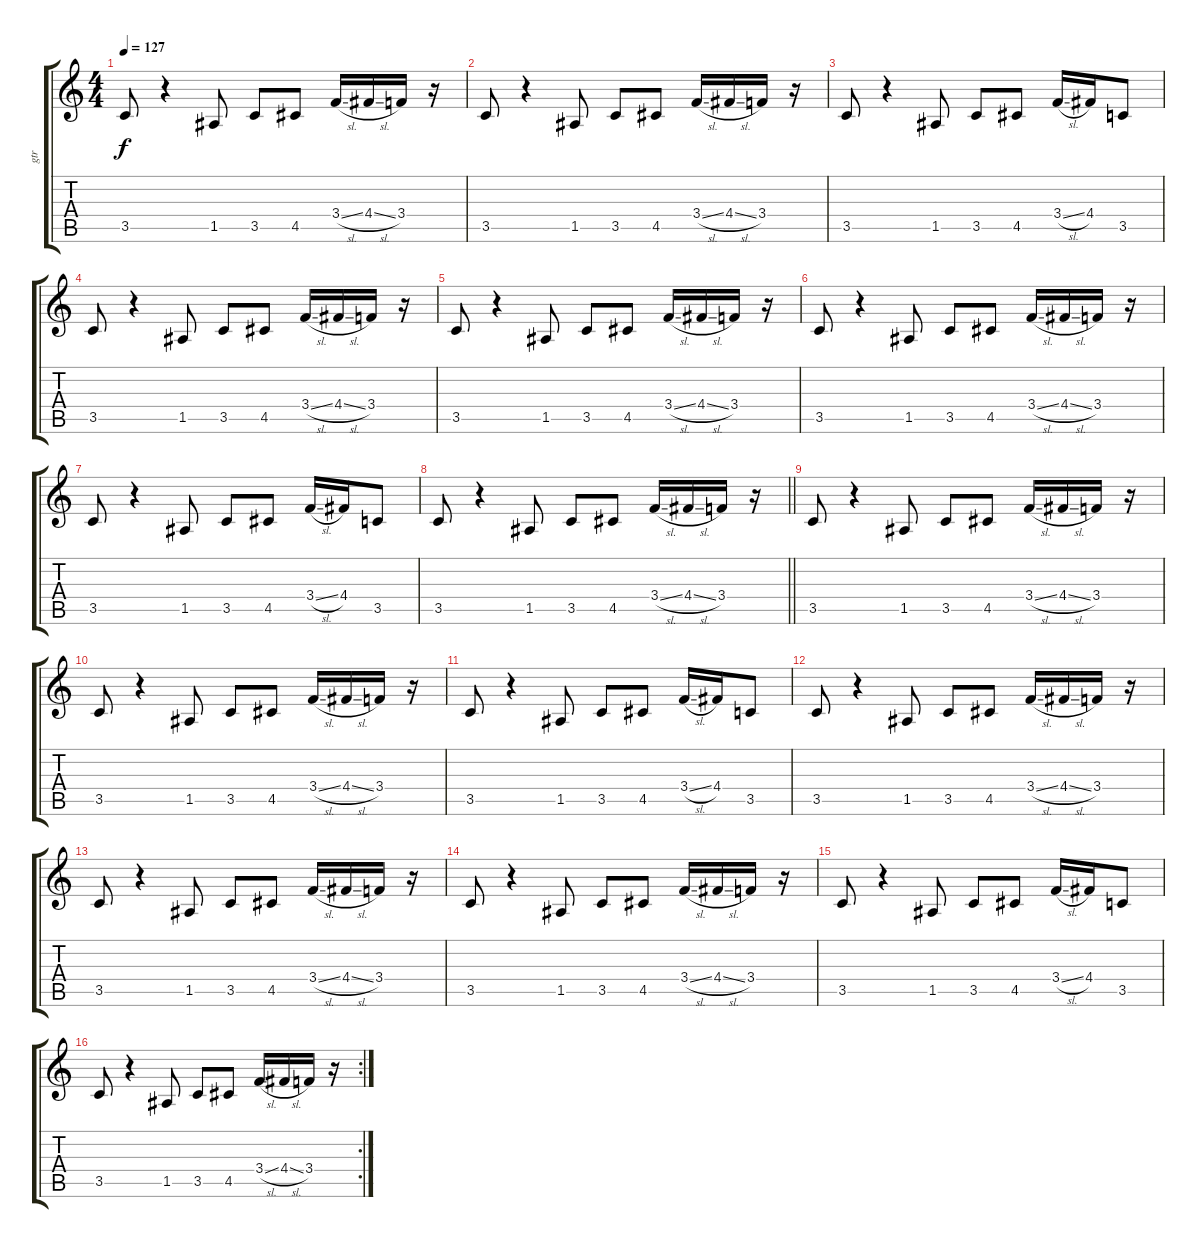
\track ("gtr" "gtr") {instrument overdrivenguitar}
\staff {score tabs}
\tuning (E4 B3 G3 D3 A2 E2) {hide}
\ts (4 4)
\tempo 127
\clef g2
\ks c
3.5.8{dy f} r.4 1.5.8 3.5.8 4.5.8 3.4{sl}.16 4.4{sl}.16 3.4.16 r.16 |
3.5.8 r.4 1.5.8 3.5.8 4.5.8 3.4{sl}.16 4.4{sl}.16 3.4.16 r.16 |
3.5.8 r.4 1.5.8 3.5.8 4.5.8 3.4{sl}.16 4.4.16 3.5.8 |
3.5.8 r.4 1.5.8 3.5.8 4.5.8 3.4{sl}.16 4.4{sl}.16 3.4.16 r.16 |
3.5.8 r.4 1.5.8 3.5.8 4.5.8 3.4{sl}.16 4.4{sl}.16 3.4.16 r.16 |
3.5.8 r.4 1.5.8 3.5.8 4.5.8 3.4{sl}.16 4.4{sl}.16 3.4.16 r.16 |
3.5.8 r.4 1.5.8 3.5.8 4.5.8 3.4{sl}.16 4.4.16 3.5.8 |
\barLineRight lightlight
3.5.8 r.4 1.5.8 3.5.8 4.5.8 3.4{sl}.16 4.4{sl}.16 3.4.16 r.16 |
3.5.8 r.4 1.5.8 3.5.8 4.5.8 3.4{sl}.16 4.4{sl}.16 3.4.16 r.16 |
3.5.8 r.4 1.5.8 3.5.8 4.5.8 3.4{sl}.16 4.4{sl}.16 3.4.16 r.16 |
3.5.8 r.4 1.5.8 3.5.8 4.5.8 3.4{sl}.16 4.4.16 3.5.8 |
3.5.8 r.4 1.5.8 3.5.8 4.5.8 3.4{sl}.16 4.4{sl}.16 3.4.16 r.16 |
3.5.8 r.4 1.5.8 3.5.8 4.5.8 3.4{sl}.16 4.4{sl}.16 3.4.16 r.16 |
3.5.8 r.4 1.5.8 3.5.8 4.5.8 3.4{sl}.16 4.4{sl}.16 3.4.16 r.16 |
3.5.8 r.4 1.5.8 3.5.8 4.5.8 3.4{sl}.16 4.4.16 3.5.8 |
\rc 2
3.5.8 r.4 1.5.8 3.5.8 4.5.8 3.4{sl}.16 4.4{sl}.16 3.4.16 r.16
